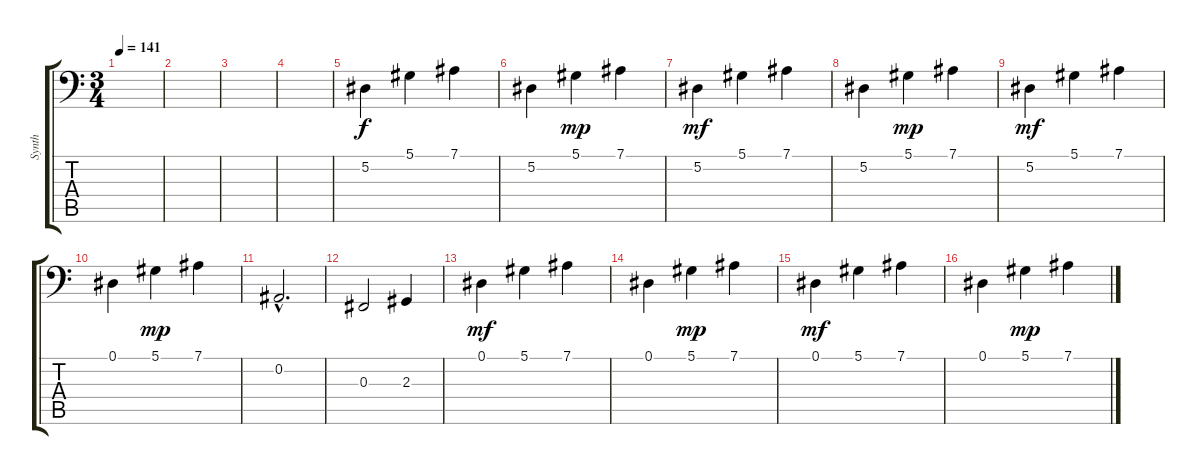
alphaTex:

\track ("Synth" "Synth") {instrument synthstrings1}
\staff {score tabs}
\tuning (Eb3 Bb2 Gb2 Db2 Ab1 Eb1) {hide}
\ts (3 4)
\tempo 141
\clef f4
\ks c
|
|
|
|
5.2.4 5.1.4 7.1.4 |
5.2.4 5.1.4{dy mp} 7.1.4 |
5.2.4{dy mf} 5.1.4 7.1.4 |
5.2.4 5.1.4{dy mp} 7.1.4 |
5.2.4{dy mf} 5.1.4 7.1.4 |
0.1.4 5.1.4{dy mp} 7.1.4 |
0.2{hac}.2{d} |
0.3.2 2.3.4 |
0.1.4{dy mf} 5.1.4 7.1.4 |
0.1.4 5.1.4{dy mp} 7.1.4 |
0.1.4{dy mf} 5.1.4 7.1.4 |
0.1.4 5.1.4{dy mp} 7.1.4
